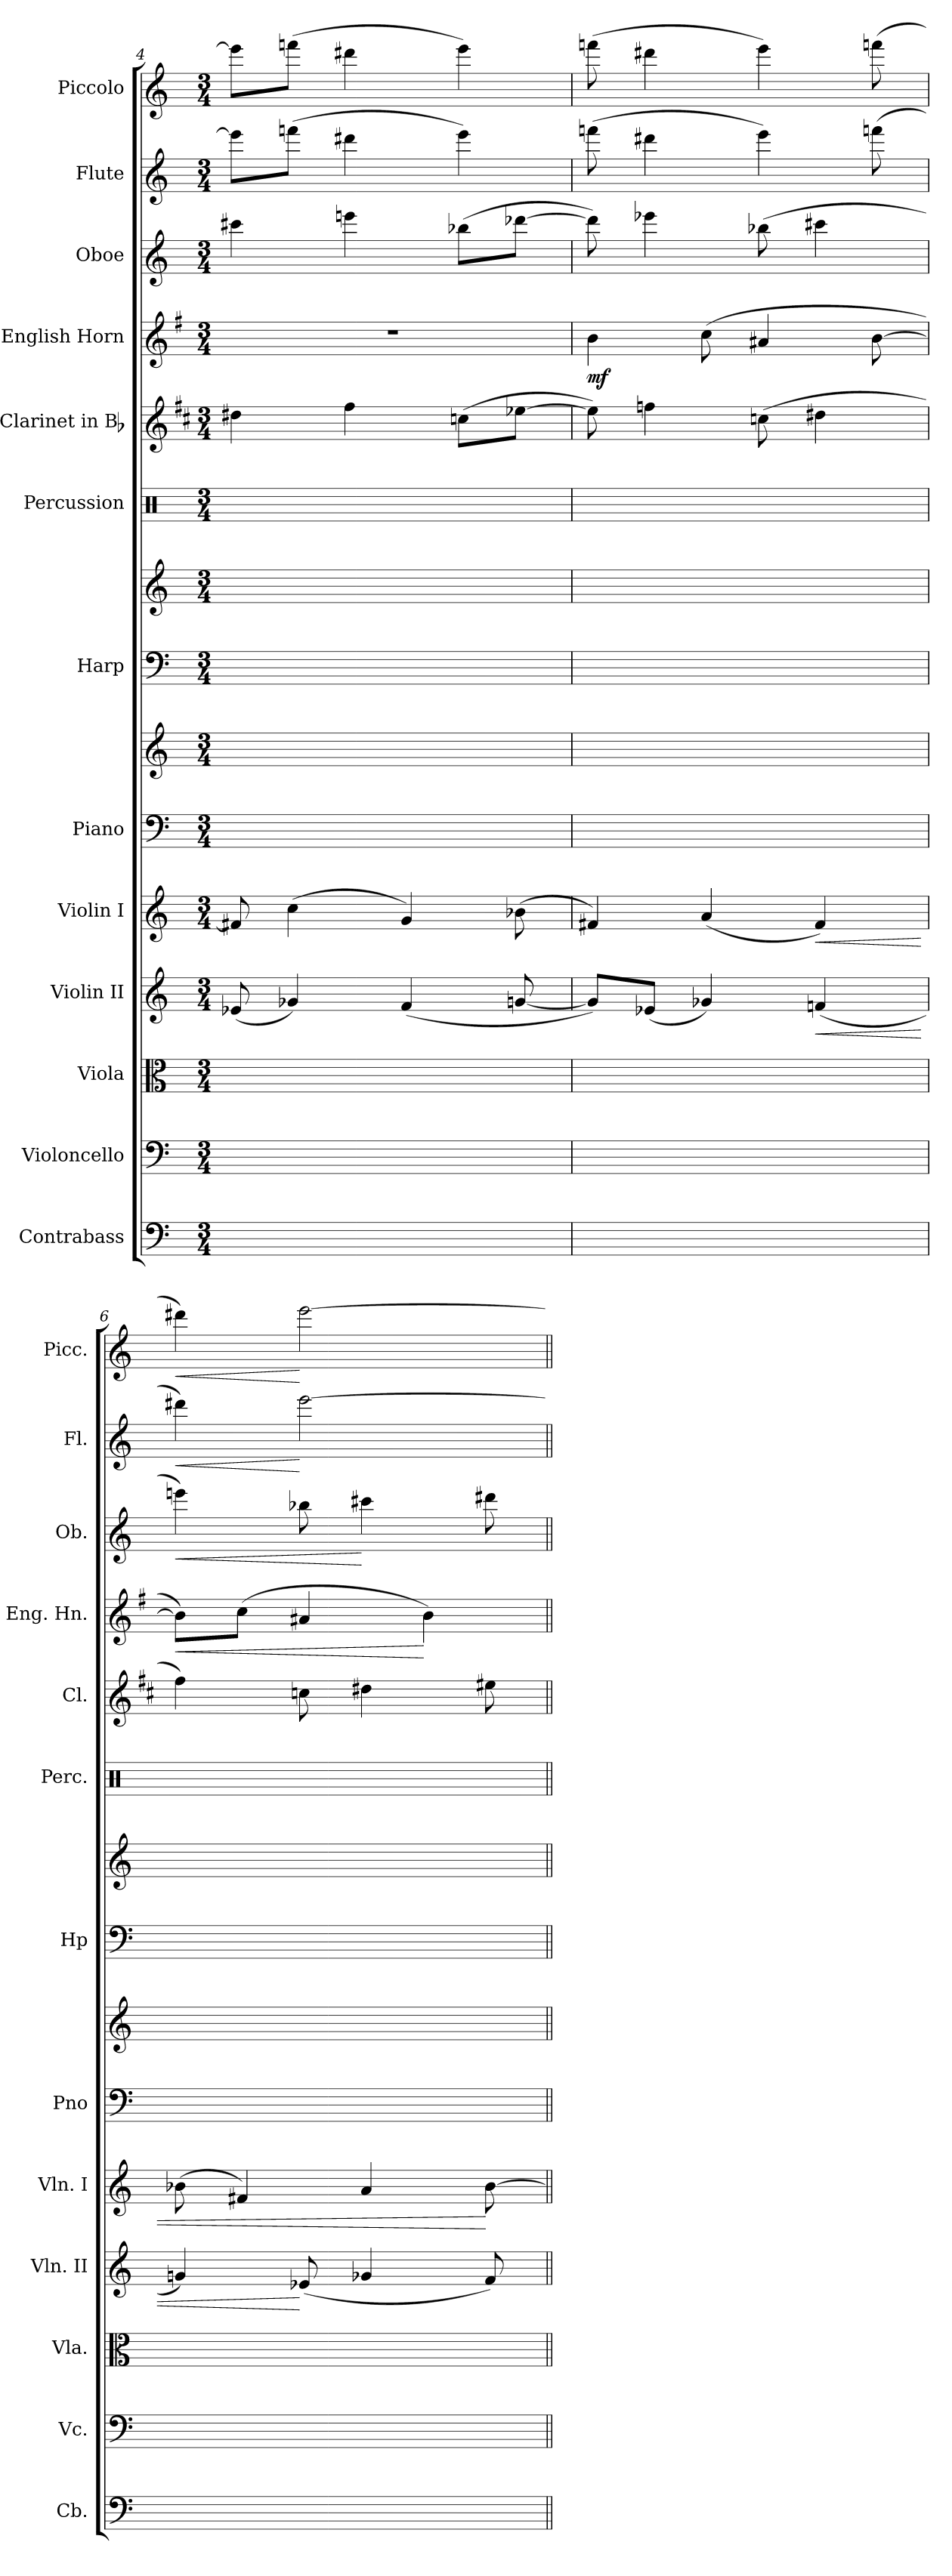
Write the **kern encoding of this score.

**kern	**kern	**kern	**kern	**dynam	**kern	**dynam	**kern	**kern	**kern	**kern	**kern	**kern	**kern	**dynam	**kern	**dynam	**kern	**dynam	**kern	**dynam
*part13	*part12	*part11	*part10	*part10	*part9	*part9	*part8	*part8	*part7	*part7	*part6	*part5	*part4	*part4	*part3	*part3	*part2	*part2	*part1	*part1
*staff15	*staff14	*staff13	*staff12	*staff12	*staff11	*staff11	*staff10	*staff9	*staff8	*staff7	*staff6	*staff5	*staff4	*staff4	*staff3	*staff3	*staff2	*staff2	*staff1	*staff1
*I"Contrabass	*I"Violoncello	*I"Viola	*I"Violin II	*	*I"Violin I	*	*I"Piano	*	*I"Harp	*	*I"Percussion	*I"Clarinet in Bb	*I"English Horn	*	*I"Oboe	*	*I"Flute	*	*I"Piccolo	*
*I'Cb.	*I'Vc.	*I'Vla.	*I'Vln. II	*	*I'Vln. I	*	*I'Pno	*	*I'Hp	*	*I'Perc.	*I'Cl.	*I'Eng. Hn.	*	*I'Ob.	*	*I'Fl.	*	*I'Picc.	*
*clefF4	*clefF4	*clefC3	*clefG2	*	*clefG2	*	*clefF4	*clefG2	*clefF4	*clefG2	*clefX	*clefG2	*clefG2	*	*clefG2	*	*clefG2	*	*clefG2	*
*ITrd7c12	*	*	*	*	*	*	*	*	*	*	*	*ITrd1c2	*ITrd4c7	*	*	*	*	*	*ITrd-7c-12	*
*k[]	*k[]	*k[]	*k[]	*	*k[]	*	*k[]	*k[]	*k[]	*k[]	*k[]	*k[]	*k[]	*	*k[]	*	*k[]	*	*k[]	*
*C:	*C:	*C:	*C:	*	*C:	*	*C:	*C:	*C:	*C:	*C:	*C:	*C:	*	*C:	*	*C:	*	*C:	*
*M3/4	*M3/4	*M3/4	*M3/4	*	*M3/4	*	*M3/4	*M3/4	*M3/4	*M3/4	*M3/4	*M3/4	*M3/4	*	*M3/4	*	*M3/4	*	*M3/4	*
=4	=4	=4	=4	=4	=4	=4	=4	=4	=4	=4	=4	=4	=4	=4	=4	=4	=4	=4	=4	=4
32ryy	32ryy	32ryy	(8e-X	.	8f#X]	.	4ryy	64ryy	4%3ryy	16ryy	2.ryy	4cc#X	4%3r	.	4ccc#X	.	8eeeL]	.	8eeeeL]	.
.	.	.	.	.	.	.	.	64ryy	.	.	.	.	.	.	.	.	.	.	.	.
32ryy	32ryy	32ryy	.	.	.	.	.	64ryy	.	.	.	.	.	.	.	.	.	.	.	.
.	.	.	.	.	.	.	.	64ryy	.	.	.	.	.	.	.	.	.	.	.	.
32ryy	32ryy	32ryy	.	.	.	.	.	64ryy	.	16ryy	.	.	.	.	.	.	.	.	.	.
.	.	.	.	.	.	.	.	64ryy	.	.	.	.	.	.	.	.	.	.	.	.
32ryy	32ryy	32ryy	.	.	.	.	.	64ryy	.	.	.	.	.	.	.	.	.	.	.	.
.	.	.	.	.	.	.	.	64ryy	.	.	.	.	.	.	.	.	.	.	.	.
32ryy	32ryy	32ryy	4g-X)	.	(4cc	.	.	64ryy	.	16ryy	.	.	.	.	.	.	(8fffnJ	.	(8ffffnJ	.
.	.	.	.	.	.	.	.	64ryy	.	.	.	.	.	.	.	.	.	.	.	.
32ryy	32ryy	32ryy	.	.	.	.	.	64ryy	.	.	.	.	.	.	.	.	.	.	.	.
.	.	.	.	.	.	.	.	64ryy	.	.	.	.	.	.	.	.	.	.	.	.
32ryy	32ryy	32ryy	.	.	.	.	.	64ryy	.	16ryy	.	.	.	.	.	.	.	.	.	.
.	.	.	.	.	.	.	.	64ryy	.	.	.	.	.	.	.	.	.	.	.	.
32ryy	32ryy	32ryy	.	.	.	.	.	64ryy	.	.	.	.	.	.	.	.	.	.	.	.
.	.	.	.	.	.	.	.	64ryy	.	.	.	.	.	.	.	.	.	.	.	.
32ryy	32ryy	32ryy	.	.	.	.	4ryy	64ryy	.	16ryy	.	4ee	.	.	4eeen	.	4ddd#X	.	4dddd#X	.
.	.	.	.	.	.	.	.	64ryy	.	.	.	.	.	.	.	.	.	.	.	.
32ryy	32ryy	32ryy	.	.	.	.	.	64ryy	.	.	.	.	.	.	.	.	.	.	.	.
.	.	.	.	.	.	.	.	64ryy	.	.	.	.	.	.	.	.	.	.	.	.
32ryy	32ryy	32ryy	.	.	.	.	.	64ryy	.	16ryy	.	.	.	.	.	.	.	.	.	.
.	.	.	.	.	.	.	.	64ryy	.	.	.	.	.	.	.	.	.	.	.	.
32ryy	32ryy	32ryy	.	.	.	.	.	64ryy	.	.	.	.	.	.	.	.	.	.	.	.
.	.	.	.	.	.	.	.	64ryy	.	.	.	.	.	.	.	.	.	.	.	.
32ryy	32ryy	32ryy	(4f	.	4g)	.	.	64ryy	.	16ryy	.	.	.	.	.	.	.	.	.	.
.	.	.	.	.	.	.	.	64ryy	.	.	.	.	.	.	.	.	.	.	.	.
32ryy	32ryy	32ryy	.	.	.	.	.	64ryy	.	.	.	.	.	.	.	.	.	.	.	.
.	.	.	.	.	.	.	.	64ryy	.	.	.	.	.	.	.	.	.	.	.	.
32ryy	32ryy	32ryy	.	.	.	.	.	64ryy	.	16ryy	.	.	.	.	.	.	.	.	.	.
.	.	.	.	.	.	.	.	64ryy	.	.	.	.	.	.	.	.	.	.	.	.
32ryy	32ryy	32ryy	.	.	.	.	.	64ryy	.	.	.	.	.	.	.	.	.	.	.	.
.	.	.	.	.	.	.	.	64ryy	.	.	.	.	.	.	.	.	.	.	.	.
32ryy	32ryy	32ryy	.	.	.	.	4ryy	64ryy	.	16ryy	.	(8b-XL	.	.	(8bb-XL	.	4eee)	.	4eeee)	.
.	.	.	.	.	.	.	.	64ryy	.	.	.	.	.	.	.	.	.	.	.	.
32ryy	32ryy	32ryy	.	.	.	.	.	64ryy	.	.	.	.	.	.	.	.	.	.	.	.
.	.	.	.	.	.	.	.	64ryy	.	.	.	.	.	.	.	.	.	.	.	.
32ryy	32ryy	32ryy	.	.	.	.	.	64ryy	.	16ryy	.	.	.	.	.	.	.	.	.	.
.	.	.	.	.	.	.	.	64ryy	.	.	.	.	.	.	.	.	.	.	.	.
32ryy	32ryy	32ryy	.	.	.	.	.	64ryy	.	.	.	.	.	.	.	.	.	.	.	.
.	.	.	.	.	.	.	.	64ryy	.	.	.	.	.	.	.	.	.	.	.	.
32ryy	32ryy	32ryy	[8gn	.	(8b-X	.	.	64ryy	.	16ryy	.	[8dd-XJ	.	.	[8ddd-XJ	.	.	.	.	.
.	.	.	.	.	.	.	.	64ryy	.	.	.	.	.	.	.	.	.	.	.	.
32ryy	32ryy	32ryy	.	.	.	.	.	64ryy	.	.	.	.	.	.	.	.	.	.	.	.
.	.	.	.	.	.	.	.	64ryy	.	.	.	.	.	.	.	.	.	.	.	.
32ryy	32ryy	32ryy	.	.	.	.	.	64ryy	.	16ryy	.	.	.	.	.	.	.	.	.	.
.	.	.	.	.	.	.	.	64ryy	.	.	.	.	.	.	.	.	.	.	.	.
32ryy	32ryy	32ryy	.	.	.	.	.	64ryy	.	.	.	.	.	.	.	.	.	.	.	.
.	.	.	.	.	.	.	.	64ryy	.	.	.	.	.	.	.	.	.	.	.	.
=5	=5	=5	=5	=5	=5	=5	=5	=5	=5	=5	=5	=5	=5	=5	=5	=5	=5	=5	=5	=5
32ryy	32ryy	32ryy	8gL])	.	4f#X)	.	4ryy	64ryy	4%3ryy	16ryy	2.ryy	8dd-])	4e	mf	8ddd-])	.	(8fffn	.	(8ffffn	.
.	.	.	.	.	.	.	.	64ryy	.	.	.	.	.	.	.	.	.	.	.	.
32ryy	32ryy	32ryy	.	.	.	.	.	64ryy	.	.	.	.	.	.	.	.	.	.	.	.
.	.	.	.	.	.	.	.	64ryy	.	.	.	.	.	.	.	.	.	.	.	.
32ryy	32ryy	32ryy	.	.	.	.	.	64ryy	.	16ryy	.	.	.	.	.	.	.	.	.	.
.	.	.	.	.	.	.	.	64ryy	.	.	.	.	.	.	.	.	.	.	.	.
32ryy	32ryy	32ryy	.	.	.	.	.	64ryy	.	.	.	.	.	.	.	.	.	.	.	.
.	.	.	.	.	.	.	.	64ryy	.	.	.	.	.	.	.	.	.	.	.	.
32ryy	32ryy	32ryy	(8e-XJ	.	.	.	.	64ryy	.	16ryy	.	4ee-X	.	.	4eee-X	.	4ddd#X	.	4dddd#X	.
.	.	.	.	.	.	.	.	64ryy	.	.	.	.	.	.	.	.	.	.	.	.
32ryy	32ryy	32ryy	.	.	.	.	.	64ryy	.	.	.	.	.	.	.	.	.	.	.	.
.	.	.	.	.	.	.	.	64ryy	.	.	.	.	.	.	.	.	.	.	.	.
32ryy	32ryy	32ryy	.	.	.	.	.	64ryy	.	16ryy	.	.	.	.	.	.	.	.	.	.
.	.	.	.	.	.	.	.	64ryy	.	.	.	.	.	.	.	.	.	.	.	.
32ryy	32ryy	32ryy	.	.	.	.	.	64ryy	.	.	.	.	.	.	.	.	.	.	.	.
.	.	.	.	.	.	.	.	64ryy	.	.	.	.	.	.	.	.	.	.	.	.
32ryy	32ryy	32ryy	4g-X)	.	(4a	.	4ryy	64ryy	.	16ryy	.	.	(8f	.	.	.	.	.	.	.
.	.	.	.	.	.	.	.	64ryy	.	.	.	.	.	.	.	.	.	.	.	.
32ryy	32ryy	32ryy	.	.	.	.	.	64ryy	.	.	.	.	.	.	.	.	.	.	.	.
.	.	.	.	.	.	.	.	64ryy	.	.	.	.	.	.	.	.	.	.	.	.
32ryy	32ryy	32ryy	.	.	.	.	.	64ryy	.	16ryy	.	.	.	.	.	.	.	.	.	.
.	.	.	.	.	.	.	.	64ryy	.	.	.	.	.	.	.	.	.	.	.	.
32ryy	32ryy	32ryy	.	.	.	.	.	64ryy	.	.	.	.	.	.	.	.	.	.	.	.
.	.	.	.	.	.	.	.	64ryy	.	.	.	.	.	.	.	.	.	.	.	.
32ryy	32ryy	32ryy	.	.	.	.	.	64ryy	.	16ryy	.	(8b-X	4d#X	.	(8bb-X	.	4eee)	.	4eeee)	.
.	.	.	.	.	.	.	.	64ryy	.	.	.	.	.	.	.	.	.	.	.	.
32ryy	32ryy	32ryy	.	.	.	.	.	64ryy	.	.	.	.	.	.	.	.	.	.	.	.
.	.	.	.	.	.	.	.	64ryy	.	.	.	.	.	.	.	.	.	.	.	.
32ryy	32ryy	32ryy	.	.	.	.	.	64ryy	.	16ryy	.	.	.	.	.	.	.	.	.	.
.	.	.	.	.	.	.	.	64ryy	.	.	.	.	.	.	.	.	.	.	.	.
32ryy	32ryy	32ryy	.	.	.	.	.	64ryy	.	.	.	.	.	.	.	.	.	.	.	.
.	.	.	.	.	.	.	.	64ryy	.	.	.	.	.	.	.	.	.	.	.	.
!	!	!	!	!LO:HP:b	!	!LO:HP:b	!	!	!	!	!	!	!	!	!	!	!	!	!	!
32ryy	32ryy	32ryy	(4fn	<	4f#)	<	4ryy	64ryy	.	16ryy	.	4cc#X	.	.	4ccc#X	.	.	.	.	.
.	.	.	.	.	.	.	.	64ryy	.	.	.	.	.	.	.	.	.	.	.	.
32ryy	32ryy	32ryy	.	.	.	.	.	64ryy	.	.	.	.	.	.	.	.	.	.	.	.
.	.	.	.	.	.	.	.	64ryy	.	.	.	.	.	.	.	.	.	.	.	.
32ryy	32ryy	32ryy	.	.	.	.	.	64ryy	.	16ryy	.	.	.	.	.	.	.	.	.	.
.	.	.	.	.	.	.	.	64ryy	.	.	.	.	.	.	.	.	.	.	.	.
32ryy	32ryy	32ryy	.	.	.	.	.	64ryy	.	.	.	.	.	.	.	.	.	.	.	.
.	.	.	.	.	.	.	.	64ryy	.	.	.	.	.	.	.	.	.	.	.	.
32ryy	32ryy	32ryy	.	.	.	.	.	64ryy	.	16ryy	.	.	[8e	.	.	.	(8fffn	.	(8ffffn	.
.	.	.	.	.	.	.	.	64ryy	.	.	.	.	.	.	.	.	.	.	.	.
32ryy	32ryy	32ryy	.	.	.	.	.	64ryy	.	.	.	.	.	.	.	.	.	.	.	.
.	.	.	.	.	.	.	.	64ryy	.	.	.	.	.	.	.	.	.	.	.	.
32ryy	32ryy	32ryy	.	.	.	.	.	64ryy	.	16ryy	.	.	.	.	.	.	.	.	.	.
.	.	.	.	.	.	.	.	64ryy	.	.	.	.	.	.	.	.	.	.	.	.
32ryy	32ryy	32ryy	.	.	.	.	.	64ryy	.	.	.	.	.	.	.	.	.	.	.	.
.	.	.	.	.	.	.	.	64ryy	.	.	.	.	.	.	.	.	.	.	.	.
=6	=6	=6	=6	=6	=6	=6	=6	=6	=6	=6	=6	=6	=6	=6	=6	=6	=6	=6	=6	=6
!	!	!	!	!	!	!	!	!	!	!	!	!	!	!LO:HP:b	!	!LO:HP:b	!	!LO:HP:b	!	!LO:HP:b
32ryy	32ryy	32ryy	4gn)	.	(8b-X	.	4ryy	64ryy	4%3ryy	16ryy	2.ryy	4ee)	8eL])	<	4eeen)	<	4ddd#X)	<	4dddd#X)	<
.	.	.	.	.	.	.	.	64ryy	.	.	.	.	.	.	.	.	.	.	.	.
32ryy	32ryy	32ryy	.	.	.	.	.	64ryy	.	.	.	.	.	.	.	.	.	.	.	.
.	.	.	.	.	.	.	.	64ryy	.	.	.	.	.	.	.	.	.	.	.	.
32ryy	32ryy	32ryy	.	.	.	.	.	64ryy	.	16ryy	.	.	.	.	.	.	.	.	.	.
.	.	.	.	.	.	.	.	64ryy	.	.	.	.	.	.	.	.	.	.	.	.
32ryy	32ryy	32ryy	.	.	.	.	.	64ryy	.	.	.	.	.	.	.	.	.	.	.	.
.	.	.	.	.	.	.	.	64ryy	.	.	.	.	.	.	.	.	.	.	.	.
32ryy	32ryy	32ryy	.	.	4f#X)	.	.	64ryy	.	16ryy	.	.	(>8fJ	.	.	.	.	.	.	.
.	.	.	.	.	.	.	.	64ryy	.	.	.	.	.	.	.	.	.	.	.	.
32ryy	32ryy	32ryy	.	.	.	.	.	64ryy	.	.	.	.	.	.	.	.	.	.	.	.
.	.	.	.	.	.	.	.	64ryy	.	.	.	.	.	.	.	.	.	.	.	.
32ryy	32ryy	32ryy	.	.	.	.	.	64ryy	.	16ryy	.	.	.	.	.	.	.	.	.	.
.	.	.	.	.	.	.	.	64ryy	.	.	.	.	.	.	.	.	.	.	.	.
32ryy	32ryy	32ryy	.	.	.	.	.	64ryy	.	.	.	.	.	.	.	.	.	.	.	.
.	.	.	.	.	.	.	.	64ryy	.	.	.	.	.	.	.	.	.	.	.	.
32ryy	32ryy	32ryy	(8e-X	[	.	.	4ryy	64ryy	.	16ryy	.	8b-X	4d#X	.	8bb-X	.	[2eee	[	[2eeee	[
.	.	.	.	.	.	.	.	64ryy	.	.	.	.	.	.	.	.	.	.	.	.
32ryy	32ryy	32ryy	.	.	.	.	.	64ryy	.	.	.	.	.	.	.	.	.	.	.	.
.	.	.	.	.	.	.	.	64ryy	.	.	.	.	.	.	.	.	.	.	.	.
32ryy	32ryy	32ryy	.	.	.	.	.	64ryy	.	16ryy	.	.	.	.	.	.	.	.	.	.
.	.	.	.	.	.	.	.	64ryy	.	.	.	.	.	.	.	.	.	.	.	.
32ryy	32ryy	32ryy	.	.	.	.	.	64ryy	.	.	.	.	.	.	.	.	.	.	.	.
.	.	.	.	.	.	.	.	64ryy	.	.	.	.	.	.	.	.	.	.	.	.
32ryy	32ryy	32ryy	4g-X	.	4a	.	.	64ryy	.	16ryy	.	4cc#X	.	.	4ccc#X	[	.	.	.	.
.	.	.	.	.	.	.	.	64ryy	.	.	.	.	.	.	.	.	.	.	.	.
32ryy	32ryy	32ryy	.	.	.	.	.	64ryy	.	.	.	.	.	.	.	.	.	.	.	.
.	.	.	.	.	.	.	.	64ryy	.	.	.	.	.	.	.	.	.	.	.	.
32ryy	32ryy	32ryy	.	.	.	.	.	64ryy	.	16ryy	.	.	.	.	.	.	.	.	.	.
.	.	.	.	.	.	.	.	64ryy	.	.	.	.	.	.	.	.	.	.	.	.
32ryy	32ryy	32ryy	.	.	.	.	.	64ryy	.	.	.	.	.	.	.	.	.	.	.	.
.	.	.	.	.	.	.	.	64ryy	.	.	.	.	.	.	.	.	.	.	.	.
32ryy	32ryy	32ryy	.	.	.	.	4ryy	64ryy	.	16ryy	.	.	4e)	[	.	.	.	.	.	.
.	.	.	.	.	.	.	.	64ryy	.	.	.	.	.	.	.	.	.	.	.	.
32ryy	32ryy	32ryy	.	.	.	.	.	64ryy	.	.	.	.	.	.	.	.	.	.	.	.
.	.	.	.	.	.	.	.	64ryy	.	.	.	.	.	.	.	.	.	.	.	.
32ryy	32ryy	32ryy	.	.	.	.	.	64ryy	.	16ryy	.	.	.	.	.	.	.	.	.	.
.	.	.	.	.	.	.	.	64ryy	.	.	.	.	.	.	.	.	.	.	.	.
32ryy	32ryy	32ryy	.	.	.	.	.	64ryy	.	.	.	.	.	.	.	.	.	.	.	.
.	.	.	.	.	.	.	.	64ryy	.	.	.	.	.	.	.	.	.	.	.	.
32ryy	32ryy	32ryy	8f)	.	[8b-	[	.	64ryy	.	16ryy	.	8dd#X	.	.	8ddd#X	.	.	.	.	.
.	.	.	.	.	.	.	.	64ryy	.	.	.	.	.	.	.	.	.	.	.	.
32ryy	32ryy	32ryy	.	.	.	.	.	64ryy	.	.	.	.	.	.	.	.	.	.	.	.
.	.	.	.	.	.	.	.	64ryy	.	.	.	.	.	.	.	.	.	.	.	.
32ryy	32ryy	32ryy	.	.	.	.	.	64ryy	.	16ryy	.	.	.	.	.	.	.	.	.	.
.	.	.	.	.	.	.	.	64ryy	.	.	.	.	.	.	.	.	.	.	.	.
32ryy	32ryy	32ryy	.	.	.	.	.	64ryy	.	.	.	.	.	.	.	.	.	.	.	.
.	.	.	.	.	.	.	.	64ryy	.	.	.	.	.	.	.	.	.	.	.	.
=||	=||	=||	=||	=||	=||	=||	=||	=||	=||	=||	=||	=||	=||	=||	=||	=||	=||	=||	=||	=||
*-	*-	*-	*-	*-	*-	*-	*-	*-	*-	*-	*-	*-	*-	*-	*-	*-	*-	*-	*-	*-
